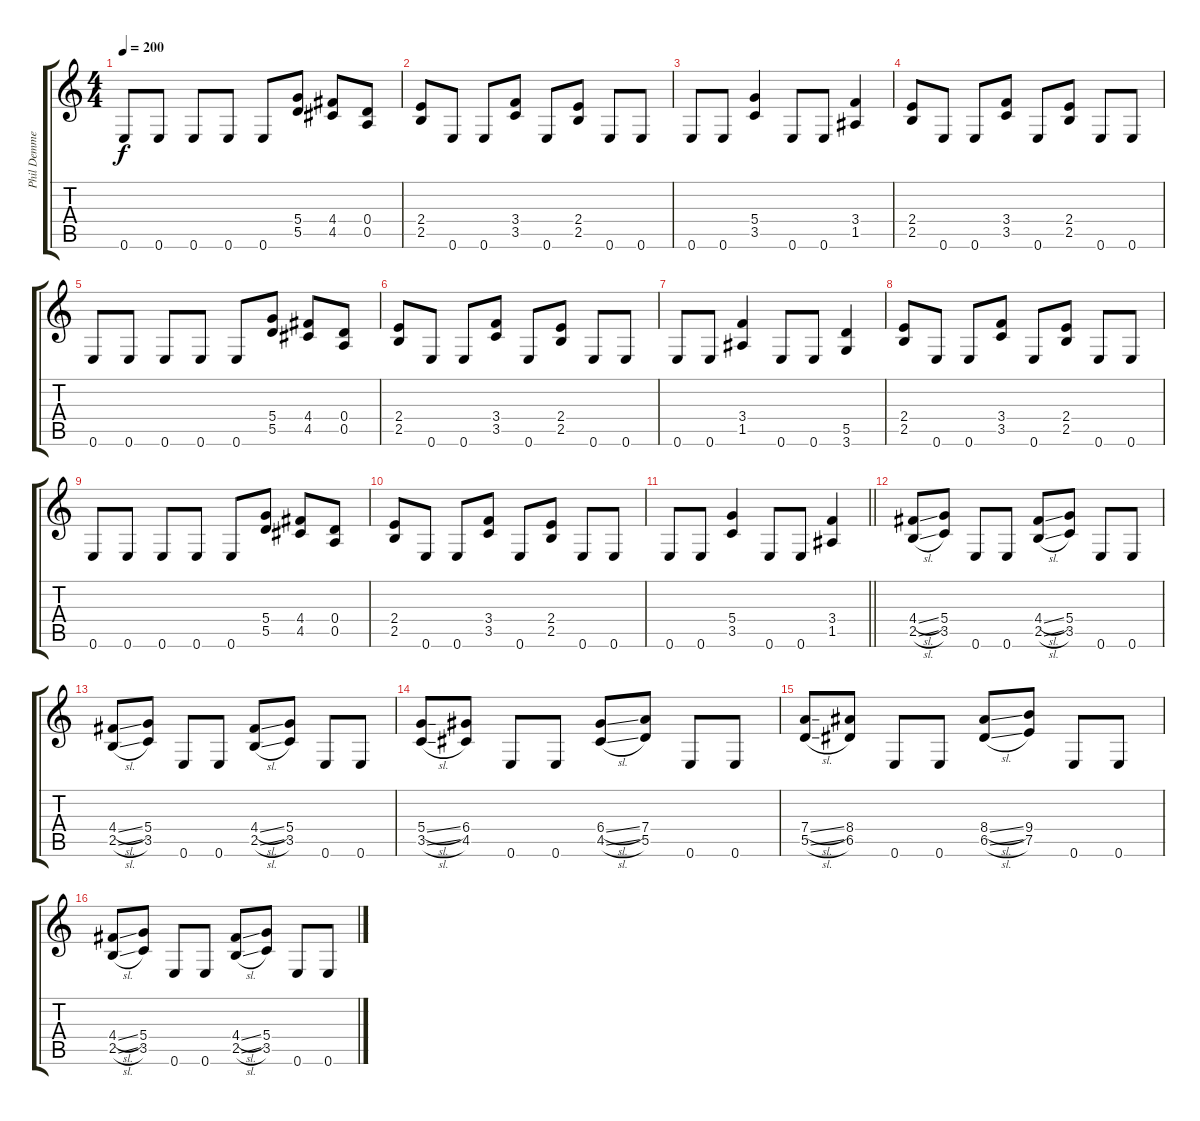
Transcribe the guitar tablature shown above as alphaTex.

\track ("Phil Demmel" "Phil Demme") {instrument distortionguitar}
\staff {score tabs}
\tuning (E4 B3 G3 D3 A2 E2) {hide}
\ts (4 4)
\tempo 200
\clef g2
\ks c
0.6.8{dy f} 0.6.8 0.6.8 0.6.8 0.6.8 (5.4 5.5).8 (4.4 4.5).8 (0.4 0.5).8 |
(2.4 2.5).8 0.6.8 0.6.8 (3.4 3.5).8 0.6.8 (2.4 2.5).8 0.6.8 0.6.8 |
0.6.8 0.6.8 (5.4 3.5).4 0.6.8 0.6.8 (3.4 1.5).4 |
(2.4 2.5).8 0.6.8 0.6.8 (3.4 3.5).8 0.6.8 (2.4 2.5).8 0.6.8 0.6.8 |
0.6.8 0.6.8 0.6.8 0.6.8 0.6.8 (5.4 5.5).8 (4.4 4.5).8 (0.4 0.5).8 |
(2.4 2.5).8 0.6.8 0.6.8 (3.4 3.5).8 0.6.8 (2.4 2.5).8 0.6.8 0.6.8 |
0.6.8 0.6.8 (3.4 1.5).4 0.6.8 0.6.8 (5.5 3.6).4 |
(2.4 2.5).8 0.6.8 0.6.8 (3.4 3.5).8 0.6.8 (2.4 2.5).8 0.6.8 0.6.8 |
0.6.8 0.6.8 0.6.8 0.6.8 0.6.8 (5.4 5.5).8 (4.4 4.5).8 (0.4 0.5).8 |
(2.4 2.5).8 0.6.8 0.6.8 (3.4 3.5).8 0.6.8 (2.4 2.5).8 0.6.8 0.6.8 |
\barLineRight lightlight
0.6.8 0.6.8 (5.4 3.5).4 0.6.8 0.6.8 (3.4 1.5).4 |
(4.4{sl} 2.5{sl}).8 (5.4 3.5).8 0.6.8 0.6.8 (4.4{sl} 2.5{sl}).8 (5.4 3.5).8 0.6.8 0.6.8 |
(4.4{sl} 2.5{sl}).8 (5.4 3.5).8 0.6.8 0.6.8 (4.4{sl} 2.5{sl}).8 (5.4 3.5).8 0.6.8 0.6.8 |
(5.4{sl} 3.5{sl}).8 (6.4 4.5).8 0.6.8 0.6.8 (6.4{sl} 4.5{sl}).8 (7.4 5.5).8 0.6.8 0.6.8 |
(7.4{sl} 5.5{sl}).8 (8.4 6.5).8 0.6.8 0.6.8 (8.4{sl} 6.5{sl}).8 (9.4 7.5).8 0.6.8 0.6.8 |
(4.4{sl} 2.5{sl}).8 (5.4 3.5).8 0.6.8 0.6.8 (4.4{sl} 2.5{sl}).8 (5.4 3.5).8 0.6.8 0.6.8
